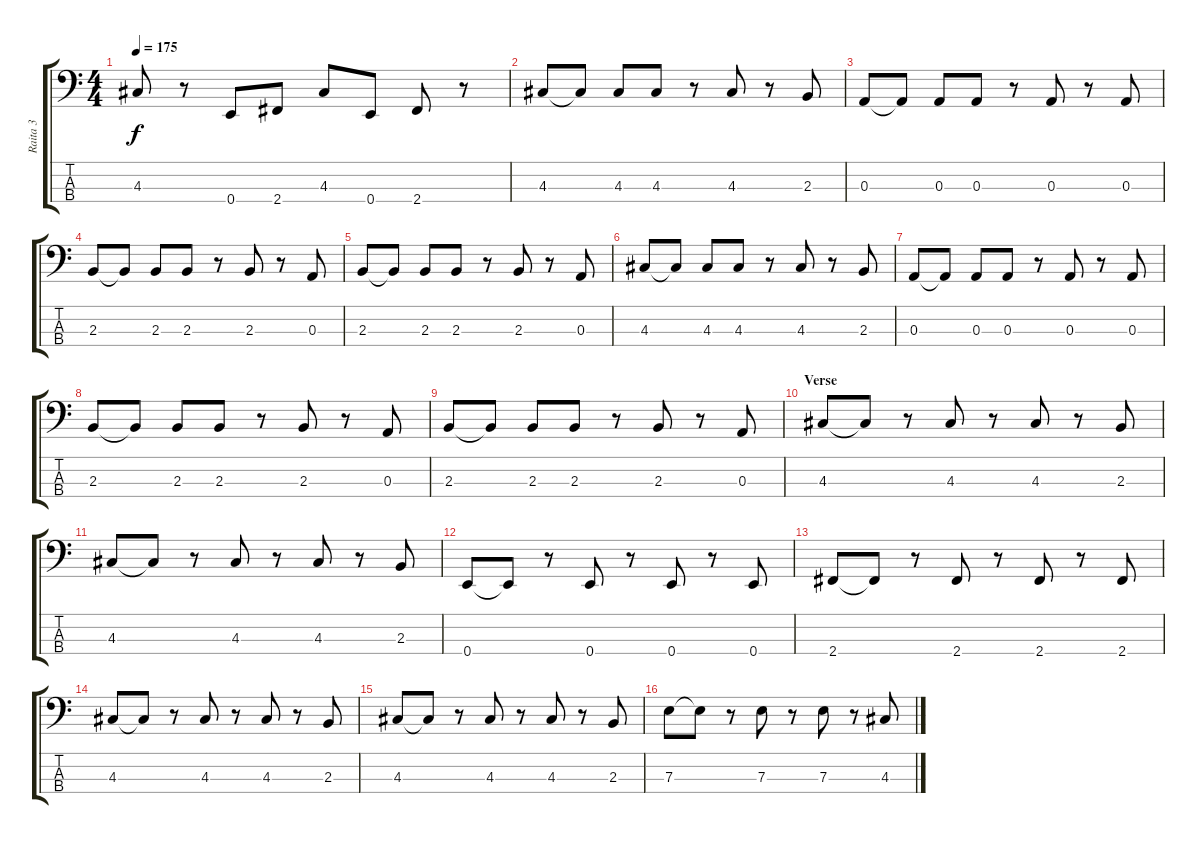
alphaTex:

\track ("Raita 3" "Raita 3") {instrument electricbasspick}
\staff {score tabs}
\tuning (G2 D2 A1 E1) {hide}
\ts (4 4)
\tempo 175
\clef f4
\ks c
4.3{t}.8{dy f} r.8 0.4.8 2.4.8 4.3.8 0.4.8 2.4.8 r.8 |
4.3.8 4.3{t}.8 4.3.8 4.3.8 r.8 4.3.8 r.8 2.3.8 |
0.3.8 0.3{t}.8 0.3.8 0.3.8 r.8 0.3.8 r.8 0.3.8 |
2.3.8 2.3{t}.8 2.3.8 2.3.8 r.8 2.3.8 r.8 0.3.8 |
2.3.8 2.3{t}.8 2.3.8 2.3.8 r.8 2.3.8 r.8 0.3.8 |
4.3.8 4.3{t}.8 4.3.8 4.3.8 r.8 4.3.8 r.8 2.3.8 |
0.3.8 0.3{t}.8 0.3.8 0.3.8 r.8 0.3.8 r.8 0.3.8 |
2.3.8 2.3{t}.8 2.3.8 2.3.8 r.8 2.3.8 r.8 0.3.8 |
2.3.8 2.3{t}.8 2.3.8 2.3.8 r.8 2.3.8 r.8 0.3.8 |
\section ("" "Verse")
4.3.8 4.3{t}.8 r.8 4.3.8 r.8 4.3.8 r.8 2.3.8 |
4.3.8 4.3{t}.8 r.8 4.3.8 r.8 4.3.8 r.8 2.3.8 |
0.4.8 0.4{t}.8 r.8 0.4.8 r.8 0.4.8 r.8 0.4.8 |
2.4.8 2.4{t}.8 r.8 2.4.8 r.8 2.4.8 r.8 2.4.8 |
4.3.8 4.3{t}.8 r.8 4.3.8 r.8 4.3.8 r.8 2.3.8 |
4.3.8 4.3{t}.8 r.8 4.3.8 r.8 4.3.8 r.8 2.3.8 |
7.3.8 7.3{t}.8 r.8 7.3.8 r.8 7.3.8 r.8 4.3.8
